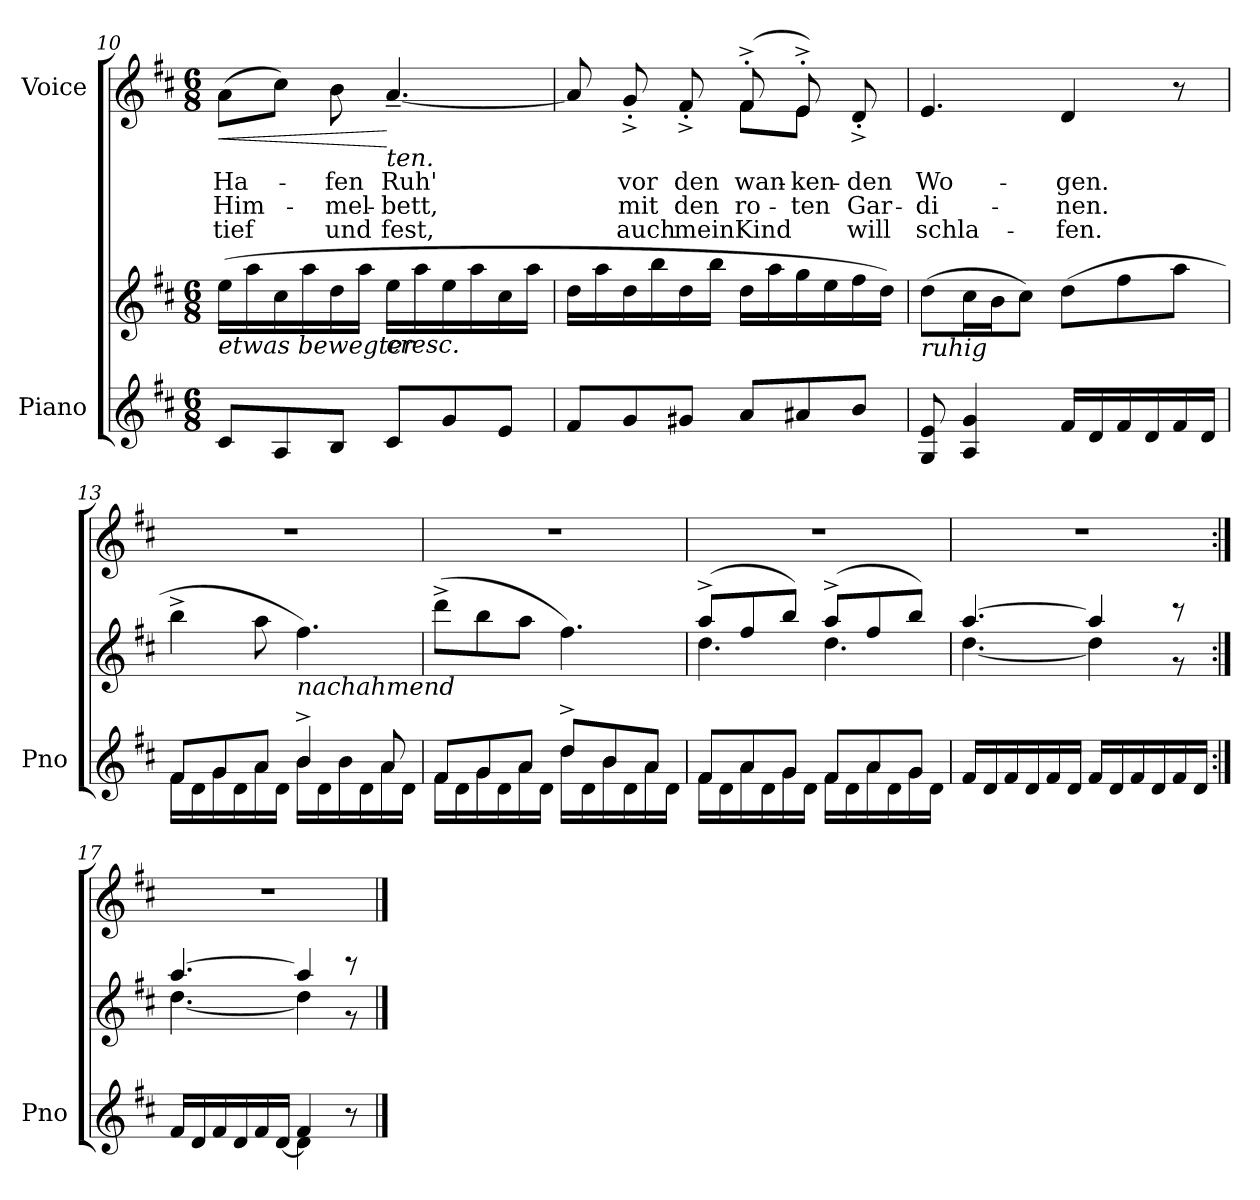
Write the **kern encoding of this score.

**kern	**kern	**kern	**text	**text	**text	**dynam
*part2	*part2	*part1	*part1	*part1	*part1	*part1
*staff3	*staff2	*staff1	*staff1	*staff1	*staff1	*staff1
*I"Piano	*	*I"Voice	*	*	*	*
*I'Pno	*	*	*	*	*	*
*clefG2	*clefG2	*clefG2	*	*	*	*
*k[f#c#]	*k[f#c#]	*k[f#c#]	*	*	*	*
*M6/8	*M6/8	*M6/8	*	*	*	*
=10	=10	=10	=10	=10	=10	=10
!	!LO:TX:b:i:t=etwas bewegter	!	!	!	!	!
!	!	!	!LO:LY:b	!LO:LY:b	!LO:LY:b	!LO:HP:b
8c#/L	(16ee\LL	(8a\L	Ha-	Him-	tief	<
.	16aa\	.	.	.	.	.
8A/	16cc#\	8cc#\J)	.	.	.	.
.	16aa\	.	.	.	.	.
!	!	!	!LO:LY:b	!LO:LY:b	!LO:LY:b	!
8B/J	16dd\	8b\	-fen	-mel-	und	.
.	16aa\JJ	.	.	.	.	.
!	!	!LO:TX:b:i:t=ten.	!	!	!	!
!	!LO:TX:b:i:t=cresc.	!	!	!	!	!
!	!	!	!LO:LY:b	!LO:LY:b	!LO:LY:b	!
8c#/L	16ee\LL	[4.a~>/	Ruh'	-bett,	fest,	[
.	16aa\	.	.	.	.	.
8g/	16ee\	.	.	.	.	.
.	16aa\	.	.	.	.	.
8e/J	16cc#\	.	.	.	.	.
.	16aa\JJ	.	.	.	.	.
!!LO:LB:g=z
=11	=11	=11	=11	=11	=11	=11
*	*	*^	*	*	*	*
8f#/L	16dd\LL	8a/]	4.ryy	.	.	.	.
.	16aa\	.	.	.	.	.	.
!	!	!	!	!LO:LY:b	!LO:LY:b	!LO:LY:b	!
8g/	16dd\	8g'>^>/	.	vor	mit	auch	.
.	16bb\	.	.	.	.	.	.
!	!	!	!	!LO:LY:b	!LO:LY:b	!LO:LY:b	!
8g#X/J	16dd\	8f#'>^>/	.	den	den	mein	.
.	16bb\JJ	.	.	.	.	.	.
!	!	!	!	!LO:LY:b	!LO:LY:b	!LO:LY:b	!
8a/L	16dd\LL	(8f#'>^>/	8f#\L	wan-	ro-	Kind	.
.	16aa\	.	.	.	.	.	.
!	!	!	!	!LO:LY:b	!LO:LY:b	!	!
8a#X/	16gg\	8e'>^>/)	8e\J	-ken-	-ten	.	.
.	16ee\	.	.	.	.	.	.
!	!	!	!	!LO:LY:b	!LO:LY:b	!LO:LY:b	!
8b/J	16ff#\	8d'>^>/	8ryy	-den	Gar-	will	.
.	16dd\JJ)	.	.	.	.	.	.
*	*	*v	*v	*	*	*	*
!!LO:PB:g=z
=12	=12	=12	=12	=12	=12	=12
!	!LO:TX:b:i:t=ruhig	!	!	!	!	!
!	!	!	!LO:LY:b	!LO:LY:b	!LO:LY:b	!
8G/ 8e/	(8dd\L	4.e/	Wo-	-di-	schla-	.
4A/ 4g/	16cc#\L	.	.	.	.	.
.	16b\J	.	.	.	.	.
.	8cc#\J)	.	.	.	.	.
!	!	!	!LO:LY:b	!LO:LY:b	!LO:LY:b	!
16f#/LL	(8dd\L	4d/	-gen.	-nen.	-fen.	.
16d/	.	.	.	.	.	.
16f#/	8ff#\	.	.	.	.	.
16d/	.	.	.	.	.	.
!	!	!	!LO:LY:b	!	!	!
16f#/	8aa\J	8r	.	.	.	.
16d/JJ	.	.	.	.	.	.
=13	=13	=13	=13	=13	=13	=13
*^	*	*	*	*	*	*
8f#/L	16f#\LL	4bb^\	2.r	.	.	.	.
.	16d\	.	.	.	.	.	.
8g/	16g\	.	.	.	.	.	.
.	16d\	.	.	.	.	.	.
8a/J	16a\	8aa\	.	.	.	.	.
.	16d\JJ	.	.	.	.	.	.
!	!	!LO:TX:b:i:t=nachahmend	!	!	!	!	!
4b^/	16b\LL	4.ff#\)	.	.	.	.	.
.	16d\	.	.	.	.	.	.
.	16b\	.	.	.	.	.	.
.	16d\	.	.	.	.	.	.
8a/	16a\	.	.	.	.	.	.
.	16d\JJ	.	.	.	.	.	.
!!LO:LB:g=z
=14	=14	=14	=14	=14	=14	=14	=14
8f#/L	16f#\LL	(8ddd^\L	2.r	.	.	.	.
.	16d\	.	.	.	.	.	.
8g/	16g\	8bb\	.	.	.	.	.
.	16d\	.	.	.	.	.	.
8a/J	16a\	8aa\J	.	.	.	.	.
.	16d\JJ	.	.	.	.	.	.
8dd^/L	16dd\LL	4.ff#\)	.	.	.	.	.
.	16d\	.	.	.	.	.	.
8b/	16b\	.	.	.	.	.	.
.	16d\	.	.	.	.	.	.
8a/J	16a\	.	.	.	.	.	.
.	16d\JJ	.	.	.	.	.	.
!!LO:LB:g=z
=15	=15	=15	=15	=15	=15	=15	=15
*	*	*^	*	*	*	*	*
8f#/L	16f#\LL	(8aa^/L	4.dd\	2.r	.	.	.	.
.	16d\	.	.	.	.	.	.	.
8a/	16a\	8ff#/	.	.	.	.	.	.
.	16d\	.	.	.	.	.	.	.
8g/J	16g\	8bb/J)	.	.	.	.	.	.
.	16d\JJ	.	.	.	.	.	.	.
8f#/L	16f#\LL	(8aa^/L	4.dd\	.	.	.	.	.
.	16d\	.	.	.	.	.	.	.
8a/	16a\	8ff#/	.	.	.	.	.	.
.	16d\	.	.	.	.	.	.	.
8g/J	16g\	8bb/J)	.	.	.	.	.	.
.	16d\JJ	.	.	.	.	.	.	.
*v	*v	*	*	*	*	*	*	*
=16	=16	=16	=16	=16	=16	=16	=16
16f#/LL	[4.aa/	[4.dd\	2.r	.	.	.	.
16d/	.	.	.	.	.	.	.
16f#/	.	.	.	.	.	.	.
16d/	.	.	.	.	.	.	.
16f#/	.	.	.	.	.	.	.
16d/JJ	.	.	.	.	.	.	.
16f#/LL	4aa/]	4dd\]	.	.	.	.	.
16d/	.	.	.	.	.	.	.
16f#/	.	.	.	.	.	.	.
16d/	.	.	.	.	.	.	.
16f#/	8r	8r	.	.	.	.	.
16d/JJ	.	.	.	.	.	.	.
=17:|!	=17:|!	=17:|!	=17:|!	=17:|!	=17:|!	=17:|!	=17:|!
*^	*	*	*	*	*	*	*
16f#/LL	4.ryy	[4.aa/	[4.dd\	2.r	.	.	.	.
16d/	.	.	.	.	.	.	.	.
16f#/	.	.	.	.	.	.	.	.
16d/	.	.	.	.	.	.	.	.
16f#/	.	.	.	.	.	.	.	.
[16d/JJ	.	.	.	.	.	.	.	.
4f#/	4d\]	4aa/]	4dd\]	.	.	.	.	.
8r	8ryy	8r	8r	.	.	.	.	.
*v	*v	*	*	*	*	*	*	*
*	*v	*v	*	*	*	*	*
==	==	==	==	==	==	==
*-	*-	*-	*-	*-	*-	*-
